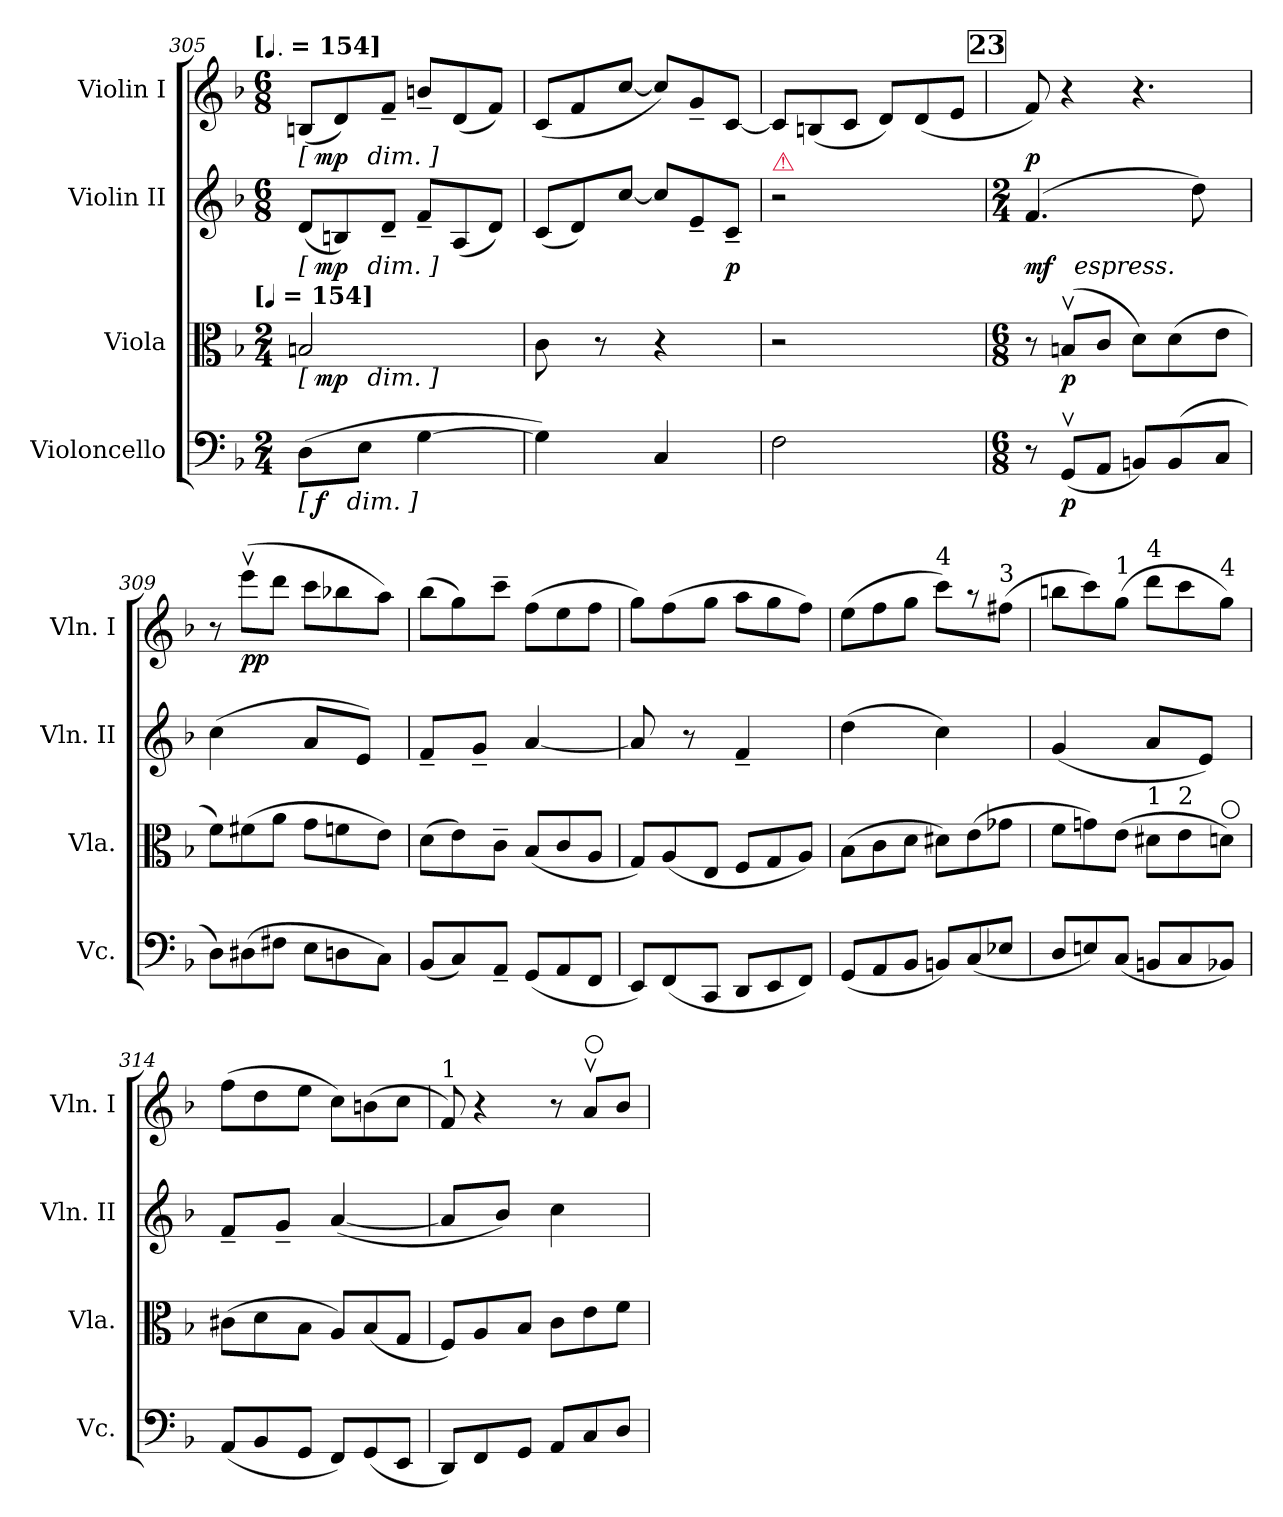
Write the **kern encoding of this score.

**kern	**dynam	**kern	**dynam	**kern	**dynam	**kern	**dynam
*part4	*part4	*part3	*part3	*part2	*part2	*part1	*part1
*staff4	*staff4	*staff3	*staff3	*staff2	*staff2	*staff1	*staff1
*I"Violoncello	*	*I"Viola	*	*I"Violin II	*	*I"Violin I	*
*I'Vc.	*	*I'Vla.	*	*I'Vln. II	*	*I'Vln. I	*
*clefF4	*	*clefC3	*	*clefG2	*	*clefG2	*
*k[b-]	*	*k[b-]	*	*k[b-]	*	*k[b-]	*
*F:	*	*F:	*	*F:	*	*F:	*
!!LO:TX:omd:t=[[quarter-dot] = 154]
*M2/4	*	*M2/4	*	*M6/8	*	*M6/8	*
*MM231	*	*MM154	*	*MM231	*	*MM231	*
*Xtuplet	*	*Xtuplet	*	*	*	*	*
=305	=305	=305	=305	=305	=305	=305	=305
!	!	!LO:TX:t=[[quarter] = 154]	!	!	!	!	!
!	!LO:DY:t=[ %s dim. ]	!	!LO:DY:t=[ %s dim. ]	!	!LO:DY:t=[ %s dim. ]	!	!LO:DY:t=[ %s dim. ]
(16%3DL	f	4%3Bn	mp	(8dL	mp	(8BnL	mp
.	.	.	.	8Bn)	.	8d)	.
16%3EJ	.	.	.	.	.	.	.
.	.	.	.	8d~J	.	8f~J	.
[8%3G	.	.	.	8f~L	.	8bn~L	.
.	.	.	.	(8A	.	(8d	.
.	.	.	.	8dJ)	.	8fJ)	.
=306	=306	=306	=306	=306	=306	=306	=306
8%3G])	.	16%3c	.	(8cL	.	(8cL	.
.	.	.	.	8d)	.	8f	.
.	.	16%3r	.	.	.	.	.
.	.	.	.	[8ccJ	.	[8ccJ	.
8%3C	.	8%3r	.	8ccL]	.	8ccL])	.
.	.	.	.	8e~	.	8g~	.
.	.	.	.	8c~J	p	[8cJ	.
=307	=307	=307	=307	=307	=307	=307	=307
*	*	*	*	*Xtuplet	*	*	*
!	!	!	!	!LO:TX:a:color=crimson:t=⚠	!	!	!
4%3F	.	4%3r	.	4%3r	.	8cL]	.
.	.	.	.	.	.	(8Bn	.
.	.	.	.	.	.	8cJ	.
.	.	.	.	.	.	8dL)	.
.	.	.	.	.	.	(8d	.
.	.	.	.	.	.	8eJ	.
!!LO:REH:place=s1:t=23
=308	=308	=308	=308	=308	=308	=308	=308
*M6/8	*	*M6/8	*	*M2/4	*	*	*
!	!	!	!	!	!LO:DY:t=%s espress.	!	!
8r	.	8r	.	(8%3.f	mf	8f)	p
(8GGvL	p	(8BnvL	p	.	.	4r	.
8AAJ	.	8cJ	.	.	.	.	.
8BBnL)	.	8dL)	.	.	.	4.r	.
(8BB	.	(8d	.	.	.	.	.
.	.	.	.	16%3dd)	.	.	.
8CJ	.	8eJ	.	.	.	.	.
=309	=309	=309	=309	=309	=309	=309	=309
8DL)	.	8fL)	.	(8%3cc	.	8r	.
(8D#X	.	(8f#X	.	.	.	(8eeevL	pp
8F#XJ	.	8aJ	.	.	.	8dddJ	.
8EL	.	8gL	.	16%3aL	.	8cccL	.
8Dn	.	8fn	.	.	.	8bb-X	.
.	.	.	.	16%3eJ)	.	.	.
8CJ)	.	8eJ)	.	.	.	8aaJ)	.
=310	=310	=310	=310	=310	=310	=310	=310
(8BB-L	.	(8dL	.	16%3f~L	.	(8bb-L	.
8C)	.	8e)	.	.	.	8gg)	.
.	.	.	.	16%3g~J	.	.	.
8AA~J	.	8c~J	.	.	.	8ccc~J	.
(8GGL	.	(8B-L	.	[8%3a	.	(8ffL	.
8AA	.	8c	.	.	.	8ee	.
8FFJ	.	8AJ	.	.	.	8ffJ	.
=311	=311	=311	=311	=311	=311	=311	=311
8EEL)	.	8GL)	.	16%3a]	.	8ggL)	.
(8FF	.	(8A	.	.	.	(8ff	.
.	.	.	.	16%3r	.	.	.
8CCJ	.	8EJ	.	.	.	8ggJ	.
8DDL	.	8FL	.	8%3f~	.	8aaL	.
8EE	.	8G	.	.	.	8gg	.
8FFJ)	.	8AJ)	.	.	.	8ffJ)	.
=312	=312	=312	=312	=312	=312	=312	=312
(8GGL	.	(8B-L	.	(8%3dd	.	(8eeL	.
8AA	.	8c	.	.	.	8ff	.
8BB-J	.	8dJ	.	.	.	8ggJ	.
!	!	!	!	!	!	!LO:TX:a:t=4	!
8BBnL)	.	8d#XL)	.	8%3cc)	.	8cccL)	.
(8C	.	(8e	.	.	.	8r	.
!	!	!	!	!	!	!LO:TX:a:t=3	!
8E-XJ	.	8g-XJ	.	.	.	(8ff#XJ	.
=313	=313	=313	=313	=313	=313	=313	=313
8D/L	.	8fL	.	(8%3g	.	8bbnL	.
8En)	.	8gn)	.	.	.	8ccc)	.
!	!	!	!	!	!	!LO:TX:a:t=1	!
(8CJ	.	(8eJ	.	.	.	(8ggJ	.
!	!	!	!	!	!	!LO:TX:a:t=4	!
!	!	!LO:TX:a:t=1	!	!	!	!	!
8BBnL	.	8d#XL	.	16%3aL	.	8dddL	.
!	!	!LO:TX:a:t=2	!	!	!	!	!
8C	.	8e	.	.	.	8ccc	.
.	.	.	.	16%3eJ)	.	.	.
!	!	!	!	!	!	!LO:TX:a:t=4	!
!	!	!LO:TX:a:t=○	!	!	!	!	!
8BB-XJ)	.	8dnJ)	.	.	.	8ggJ)	.
=314	=314	=314	=314	=314	=314	=314	=314
(8AAL	.	(8c#XL	.	16%3f~L	.	(8ffL	.
8BB-	.	8d	.	.	.	8dd	.
.	.	.	.	16%3g~J	.	.	.
8GGJ	.	8B-J	.	.	.	8eeJ	.
8FFL)	.	8AL)	.	([8%3a	.	8ccL)	.
(8GG	.	(8B-	.	.	.	(8bn	.
8EEJ	.	8GJ	.	.	.	8ccJ	.
=315	=315	=315	=315	=315	=315	=315	=315
!	!	!	!	!	!	!LO:TX:a:t=1	!
8DDL)	.	8FL)	.	16%3aL]	.	8f)	.
8FF	.	8A	.	.	.	4r	.
.	.	.	.	16%3b-J)	.	.	.
8GGJ	.	8B-J	.	.	.	.	.
8AAL	.	8cL	.	[8%3cc	.	8r	.
!	!	!	!	!	!	!LO:TX:a:t=○	!
8C	.	8e	.	.	.	8avL	.
8DJ	.	8fJ	.	.	.	8b-J	.
=	=	=	=	=	=	=	=
*-	*-	*-	*-	*-	*-	*-	*-
